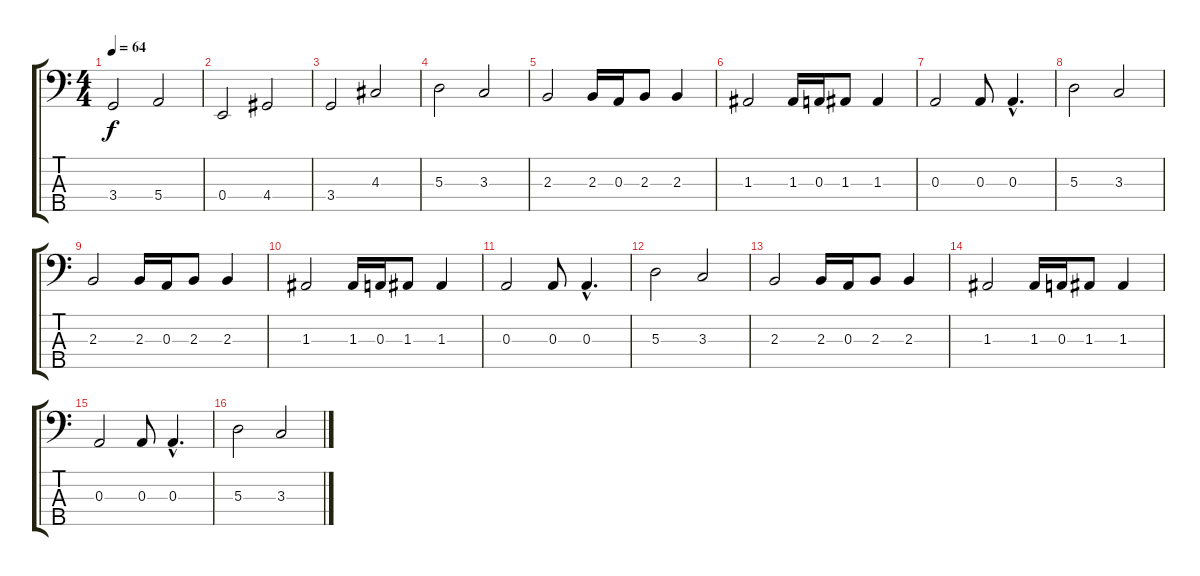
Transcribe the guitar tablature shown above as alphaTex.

\track "" {instrument fretlessbass}
\staff {score tabs}
\tuning (G2 D2 A1 E1 B0) {hide}
\ts (4 4)
\tempo 64
\clef f4
\ks c
3.4.2{dy f} 5.4.2 |
0.4.2 4.4.2 |
3.4.2 4.3.2 |
5.3.2 3.3.2 |
2.3.2 2.3.16 0.3.16 2.3.8 2.3.4 |
1.3.2 1.3.16 0.3.16 1.3.8 1.3.4 |
0.3.2 0.3.8 0.3{hac}.4{d} |
5.3.2 3.3.2 |
2.3.2 2.3.16 0.3.16 2.3.8 2.3.4 |
1.3.2 1.3.16 0.3.16 1.3.8 1.3.4 |
0.3.2 0.3.8 0.3{hac}.4{d} |
5.3.2 3.3.2 |
2.3.2 2.3.16 0.3.16 2.3.8 2.3.4 |
1.3.2 1.3.16 0.3.16 1.3.8 1.3.4 |
0.3.2 0.3.8 0.3{hac}.4{d} |
5.3.2 3.3.2
